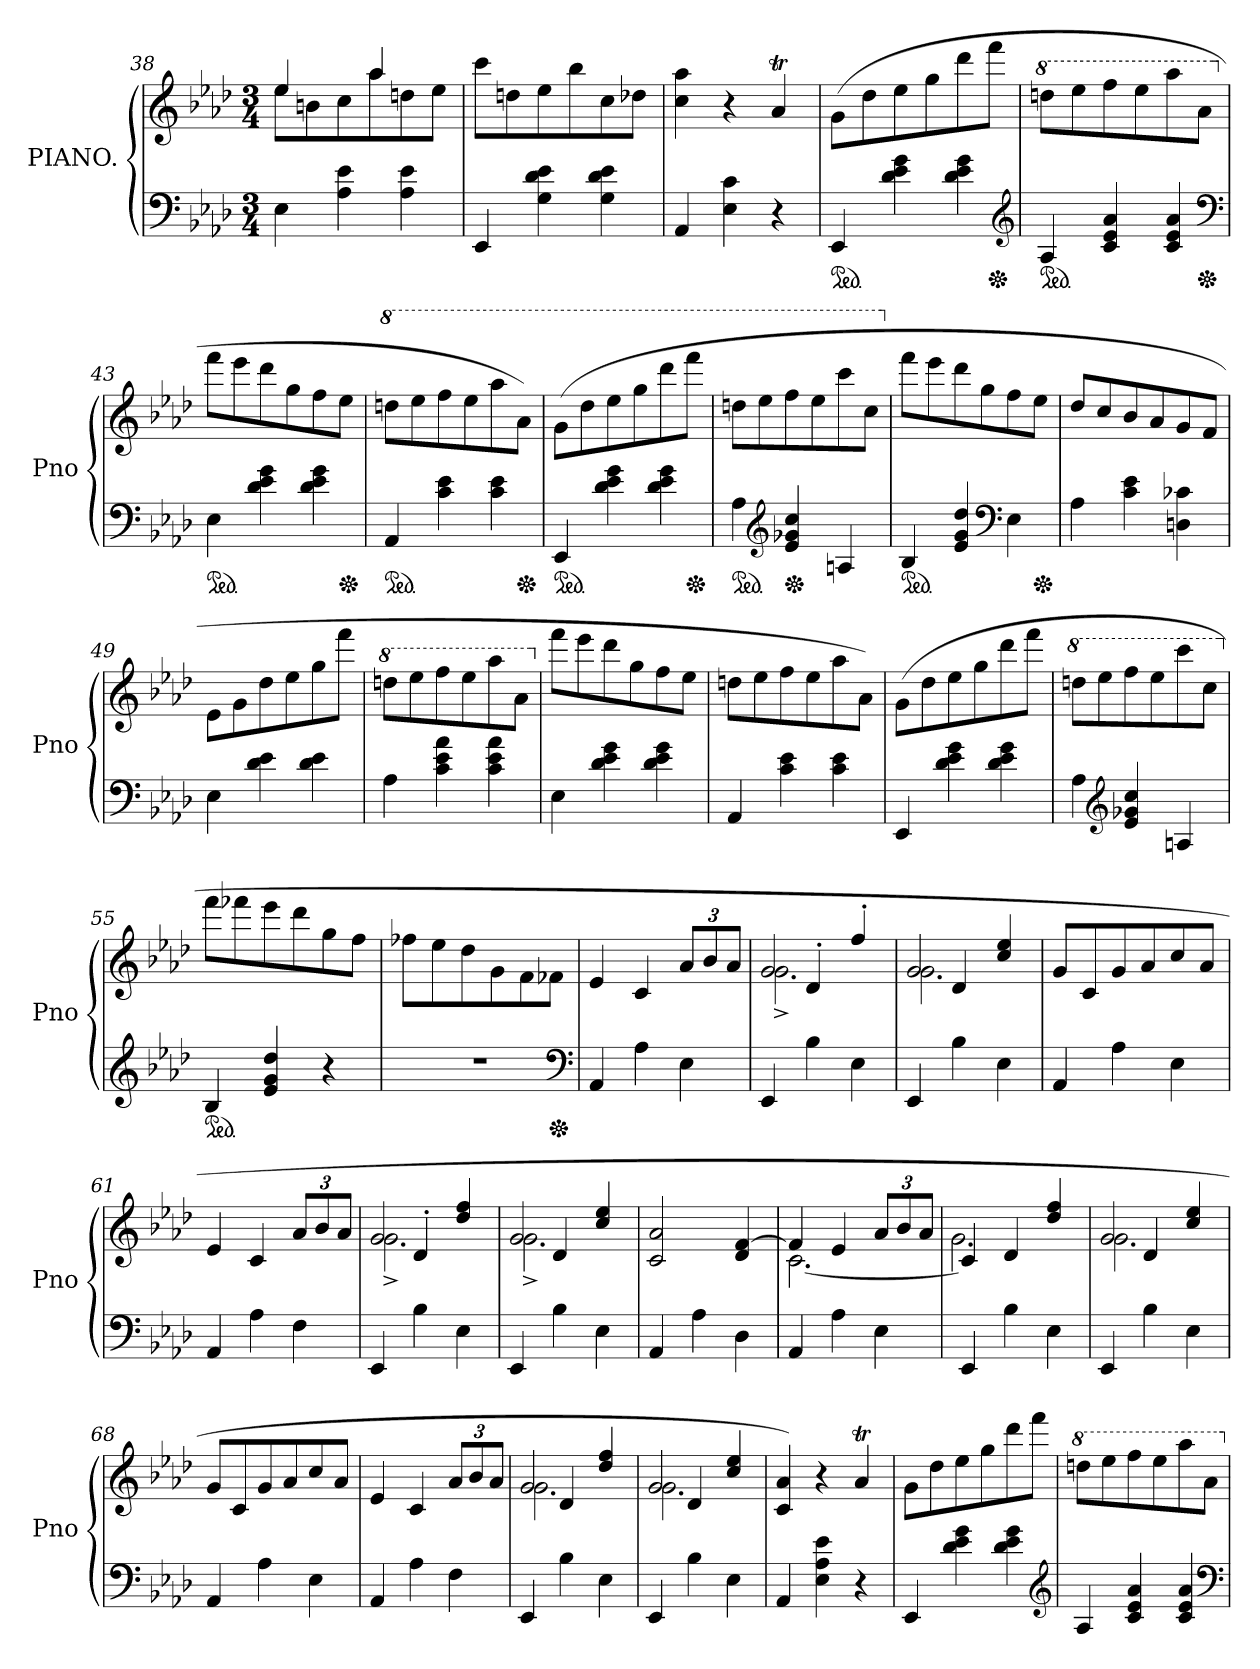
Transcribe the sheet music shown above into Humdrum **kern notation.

**kern	**kern
*part1	*part1
*staff2	*staff1
*I"PIANO.	*
*I'Pno	*
*clefF4	*clefG2
*k[b-e-a-d-]	*k[b-e-a-d-]
*A-:	*A-:
*M3/4	*M3/4
=38	=38
*	*^
4E-	4ee-	8ee-L
.	.	8bn
4A- 4e-	8reeeyy	8cc
.	4aa-	8aa-
4A- 4e-	.	8ddn
.	8rcccyy	8ee-J
*	*v	*v
=39	=39
4EE-	8cccL
.	8ddn
4G 4d- 4e-	8ee-
.	8bb-
4G 4d- 4e-	8cc
.	8dd-XJ
=40	=40
4AA-	4cc 4aa-
4E- 4c	4r
4r	4a-T
=41	=41
*ped	*
4EE-	(>8gL
.	8dd-
4d- 4e- 4g	8ee-
.	8gg
4d- 4e- 4g	8ddd-
*Xped	*
.	8fffJ
*clefG2	*
=42	=42
*	*8va
*ped	*
4A-	8dddnL
.	8eee-
4c 4e- 4a-	8fff
.	8eee-
4c 4e- 4a-	8aaa-
*Xped	*
.	8aa-J
*clefF4	*
=43	=43
*	*X8va
*ped	*
4E-	8fffL
.	8eee-
4d- 4e- 4g	8ddd-
.	8gg
4d- 4e- 4g	8ff
*Xped	*
.	8ee-J
=44	=44
*	*8va
*ped	*
4AA-	8dddnL
.	8eee-
4c 4e-	8fff
.	8eee-
4c 4e-	8aaa-
*Xped	*
.	8aa-J)
=45	=45
*ped	*
4EE-	(8ggL
.	8ddd-
4d- 4e- 4g	8eee-
.	8ggg
4d- 4e- 4g	8dddd-
*Xped	*
.	8ffffJ
=46	=46
*ped	*
4A-	8dddnL
.	8eee-
*clefG2	*
*Xped	*
4e- 4g-X 4cc	8fff
.	8eee-
4An	8cccc
.	8cccJ
=47	=47
*	*X8va
*ped	*
4B-	8fffL
.	8eee-
4e- 4g 4dd-	8ddd-
.	8gg
*clefF4	*
4E-	8ff
*Xped	*
.	8ee-J
=48	=48
4A-	8dd-L
.	8cc
4c 4e-	8b-
.	8a-
4Dn 4c-X	8g
.	8fJ
=49	=49
4E-	8e-L
.	8g
4d- 4e-	8dd-
.	8ee-
4d- 4e-	8gg
.	8fffJ
=50	=50
*	*8va
4A-	8dddnL
.	8eee-
4c 4e- 4a-	8fff
.	8eee-
4c 4e- 4a-	8aaa-
.	8aa-J
=51	=51
*	*X8va
4E-	8fffL
.	8eee-
4d- 4e- 4g	8ddd-
.	8gg
4d- 4e- 4g	8ff
.	8ee-J
=52	=52
4AA-	8ddnL
.	8ee-
4c 4e-	8ff
.	8ee-
4c 4e-	8aa-
.	8a-J)
=53	=53
4EE-	(>8gL
.	8dd-
4d- 4e- 4g	8ee-
.	8gg
4d- 4e- 4g	8ddd-
.	8fffJ
=54	=54
*	*8va
4A-	8dddnL
.	8eee-
*clefG2	*
4e- 4g-X 4cc	8fff
.	8eee-
4An	8cccc
.	8cccJ
=55	=55
*	*X8va
*ped	*
4B-	8fffL
.	8fff-X
4e- 4g 4dd-	8eee-
.	8ddd-
4r	8gg
.	8ffJ
=56	=56
2.rdd	8ff-XL
.	8ee-
.	8dd-
.	8g
.	8f
*Xped	*
.	8f-XJ
*clefF4	*
=57	=57
4AA-	4e-
4A-	4c
4E-	12a-L
.	12b-
.	12a-J
=58	=58
*	*^
*	*	*^
4EE-	2g	2.g^<	4rFyy
4B-	.	.	4d-'<
4E-	4ff'<	.	4rFyy
=59	=59	=59	=59
4EE-	2g	2.g	4rFyy
4B-	.	.	4d-
4E-	4cc 4ee-	.	4rFyy
*	*v	*v	*v
=60	=60
4AA-	8gL
.	8c
4A-	8g
.	8a-
4E-	8cc
.	8a-J
=61	=61
4AA-	4e-
4A-	4c
4F	12a-L
.	12b-
.	12a-J
=62	=62
*	*^
*	*	*^
4EE-	2g	2.g^<	4rAyy
4B-	.	.	4d-'<
4E-	4dd- 4ff	.	4rAyy
=63	=63	=63	=63
4EE-	2g	2.g^<	4rAyy
4B-	.	.	4d-
4E-	4cc 4ee-	.	4reyy
*	*v	*v	*v
=64	=64
4AA-	2c 2a-
4A-	.
4D-	4d- [4f
=65	=65
*	*^
4AA-	4f]	[2.c
4A-	4e-	.
4E-	12a-L	.
.	12b-	.
.	12a-J	.
=66	=66	=66
4EE-	4c]	2.g
4B-	4d-	.
4E-	4dd- 4ff	.
=67	=67	=67
*	*	*^
4EE-	2g	2.g	4rcyy
4B-	.	.	4d-
4E-	4cc 4ee-	.	4rAyy
*	*v	*v	*v
=68	=68
4AA-	8gL
.	8c
4A-	8g
.	8a-
4E-	8cc
.	8a-J
=69	=69
4AA-	4e-
4A-	4c
4F	12a-L
.	12b-
.	12a-J
=70	=70
*	*^
*	*	*^
4EE-	2g	2.g	4rAyy
4B-	.	.	4d-
4E-	4dd- 4ff	.	4rgyy
=71	=71	=71	=71
4EE-	2g	2.g	4rAyy
4B-	.	.	4d-
4E-	4cc 4ee-	.	4rFyy
*	*v	*v	*v
=72	=72
4AA-	4c 4a-)
4E- 4A- 4e-	4r
4r	4a-T
=73	=73
4EE-	8gL
.	8dd-
4d- 4e- 4g	8ee-
.	8gg
4d- 4e- 4g	8ddd-
.	8fffJ
*clefG2	*
=74	=74
*	*8va
4A-	8dddnL
.	8eee-
4c 4e- 4a-	8fff
.	8eee-
4c 4e- 4a-	8aaa-
.	8aa-J
*clefF4	*
*	*X8va
=	=
*-	*-
